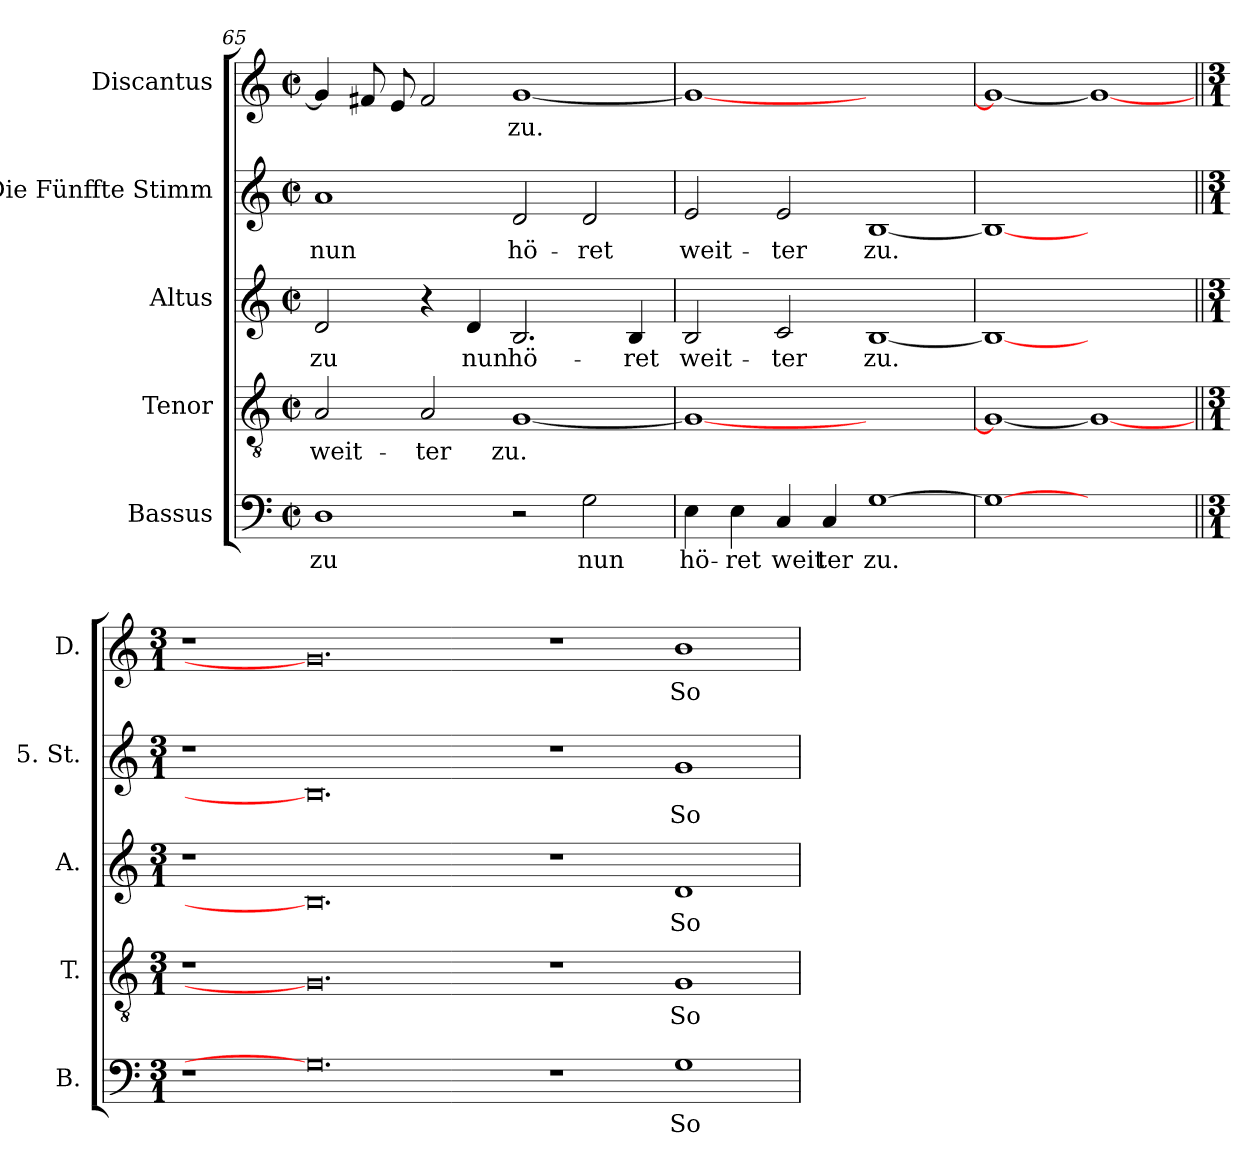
**kern	**text	**kern	**text	**kern	**text	**kern	**text	**kern	**text
*part5	*part5	*part4	*part4	*part3	*part3	*part2	*part2	*part1	*part1
*staff5	*staff5	*staff4	*staff4	*staff3	*staff3	*staff2	*staff2	*staff1	*staff1
*I"Bassus	*	*I"Tenor	*	*I"Altus	*	*I"Die Fünffte Stimm	*	*I"Discantus	*
*I'B.	*	*I'T.	*	*I'A.	*	*I'5. St.	*	*I'D.	*
!!LO:LB:g=z
*clefF4	*	*clefGv2	*	*clefG2	*	*clefG2	*	*clefG2	*
*	*	*ITrd7c12	*	*	*	*	*	*	*
*k[]	*	*k[]	*	*k[]	*	*k[]	*	*k[]	*
*C:	*	*C:	*	*C:	*	*C:	*	*C:	*
*M2/2	*	*M2/2	*	*M2/2	*	*M2/2	*	*M2/2	*
*met(c|)	*	*met(c|)	*	*met(c|)	*	*met(c|)	*	*met(c|)	*
=65	=65	=65	=65	=65	=65	=65	=65	=65	=65
!	!LO:LY:b:color=#000000	!	!	!	!	!	!	!	!
!	!	!	!LO:LY:b:color=#000000	!	!	!	!	!	!
!	!	!	!	!	!LO:LY:b:color=#000000	!	!	!	!
!	!	!	!	!	!	!	!LO:LY:b:color=#000000	!	!
1Di	zu	2AAi/	weit-	2di/	zu	1ai	nun	4gi/]	.
.	.	.	.	.	.	.	.	8f#i/	.
.	.	.	.	.	.	.	.	8ei/	.
!	!	!	!LO:LY:b:color=#000000	!	!	!	!	!	!
.	.	2AAi/	-ter	4r	.	.	.	2f#i/	.
!	!	!	!	!	!LO:LY:b:color=#000000	!	!	!	!
.	.	.	.	4di/	nun	.	.	.	.
!	!	!	!LO:LY:b:color=#000000	!	!	!	!	!	!
!	!	!	!	!	!LO:LY:b:color=#000000	!	!	!	!
!	!	!	!	!	!	!	!LO:LY:b:color=#000000	!	!
!	!	!	!	!	!	!	!	!	!LO:LY:b:color=#000000
2r	.	[1GGi	zu.	2.Bi/	hö-	2di/	hö-	[1gi	zu.
!	!LO:LY:b:color=#000000	!	!	!	!	!	!	!	!
!	!	!	!	!	!	!	!LO:LY:b:color=#000000	!	!
2Gi\	nun	.	.	.	.	2di/	-ret	.	.
!	!	!	!	!	!LO:LY:b:color=#000000	!	!	!	!
.	.	.	.	4Bi/	-ret	.	.	.	.
=66	=66	=66	=66	=66	=66	=66	=66	=66	=66
!	!LO:LY:b:color=#000000	!	!	!	!	!	!	!	!
!	!	!	!	!	!LO:LY:b:color=#000000	!	!	!	!
!	!	!	!	!	!	!	!LO:LY:b:color=#000000	!	!
4Ei\	hö-	1GGi_	.	2Bi/	weit-	2ei/	weit-	1gi_	.
!	!LO:LY:b:color=#000000	!	!	!	!	!	!	!	!
4Ei\	-ret	.	.	.	.	.	.	.	.
!	!LO:LY:b:color=#000000	!	!	!	!	!	!	!	!
!	!	!	!	!	!LO:LY:b:color=#000000	!	!	!	!
!	!	!	!	!	!	!	!LO:LY:b:color=#000000	!	!
4Ci/	weit-	.	.	2ci/	-ter	2ei/	-ter	.	.
!	!LO:LY:b:color=#000000	!	!	!	!	!	!	!	!
4Ci/	-ter	.	.	.	.	.	.	.	.
!	!LO:LY:b:color=#000000	!	!	!	!	!	!	!	!
!	!	!	!	!	!LO:LY:b:color=#000000	!	!	!	!
!	!	!	!	!	!	!	!LO:LY:b:color=#000000	!	!
[1Gi	zu.	1ryy	.	[1Bi	zu.	[1Bi	zu.	1ryy	.
=67	=67	=67	=67	=67	=67	=67	=67	=67	=67
1Gi_	.	1GGi_	.	1Bi_	.	1Bi_	.	1gi_	.
1ryy	.	1GGi_	.	1ryy	.	1ryy	.	1gi_	.
!!LO:PB:g=z
=1||	=1||	=1||	=1||	=1||	=1||	=1||	=1||	=1||	=1||
*M3/1	*	*M3/1	*	*M3/1	*	*M3/1	*	*M3/1	*
1r	.	1r	.	1r	.	1r	.	1r	.
0.Gi]	.	0.GGi]	.	0.Bi]	.	0.Bi]	.	0.gi]	.
1r	.	1r	.	1r	.	1r	.	1r	.
!	!LO:LY:b:color=#000000	!	!	!	!	!	!	!	!
!	!	!	!LO:LY:b:color=#000000	!	!	!	!	!	!
!	!	!	!	!	!LO:LY:b:color=#000000	!	!	!	!
!	!	!	!	!	!	!	!LO:LY:b:color=#000000	!	!
!	!	!	!	!	!	!	!	!	!LO:LY:b:color=#000000
1Gi	So	1GGi	So	1di	So	1gi	So	1bi	So
=	=	=	=	=	=	=	=	=	=
*-	*-	*-	*-	*-	*-	*-	*-	*-	*-
